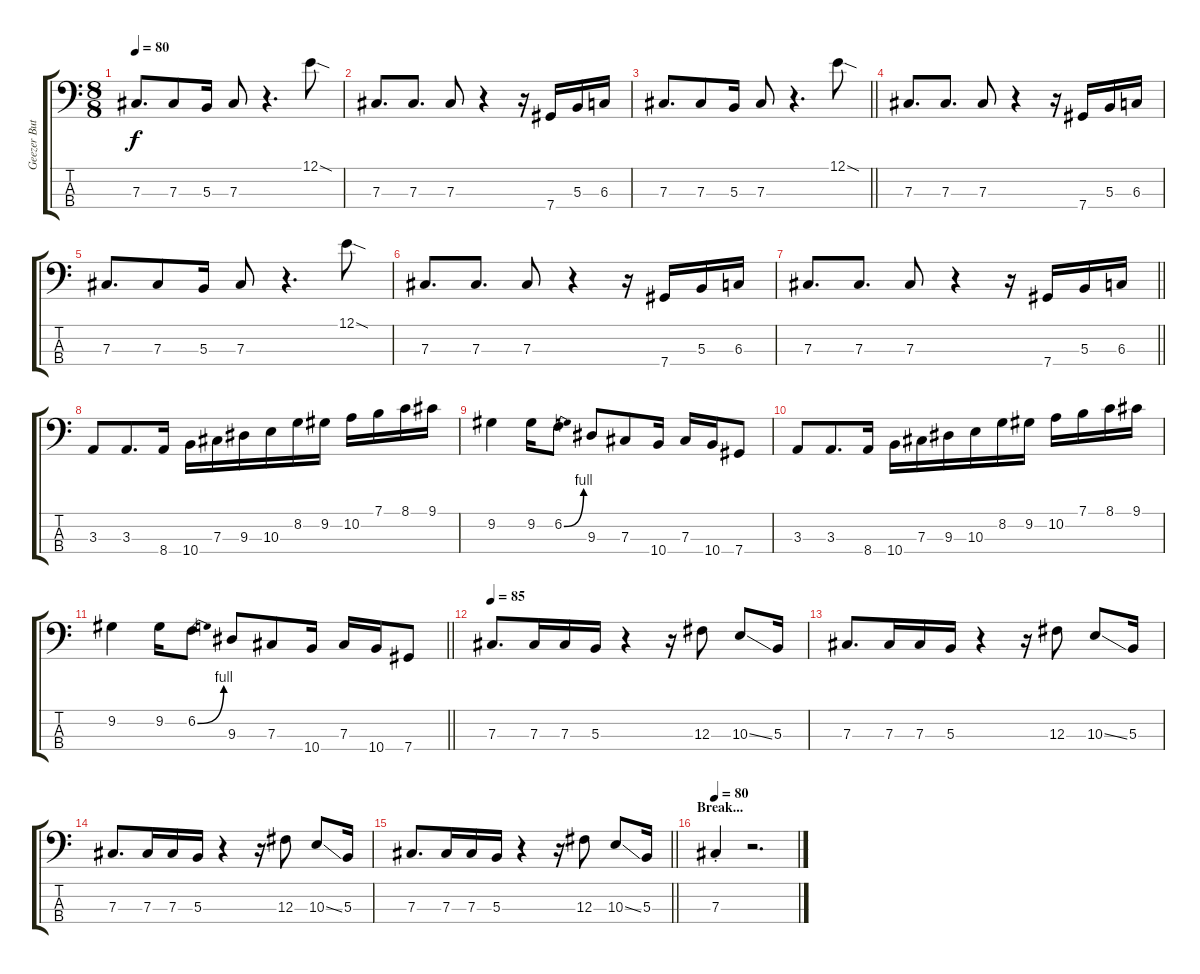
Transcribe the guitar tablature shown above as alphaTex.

\track ("Geezer Butler (Bass)" "Geezer But") {instrument electricbassfinger}
\staff {score tabs}
\tuning (E2 B1 Gb1 Db1) {hide}
\ts (8 8)
\tempo 80
\clef f4
\ks c
7.3.8{d dy f} 7.3.8 5.3.16 7.3.8 r.4{d} 12.1{sod}.8 |
7.3.8{d} 7.3.8{d} 7.3.8 r.4 r.16 7.4.16 5.3.16 6.3.16 |
\barLineRight lightlight
7.3.8{d} 7.3.8 5.3.16 7.3.8 r.4{d} 12.1{sod}.8 |
7.3.8{d} 7.3.8{d} 7.3.8 r.4 r.16 7.4.16 5.3.16 6.3.16 |
7.3.8{d} 7.3.8 5.3.16 7.3.8 r.4{d} 12.1{sod}.8 |
7.3.8{d} 7.3.8{d} 7.3.8 r.4 r.16 7.4.16 5.3.16 6.3.16 |
\barLineRight lightlight
7.3.8{d} 7.3.8{d} 7.3.8 r.4 r.16 7.4.16 5.3.16 6.3.16 |
3.3.8 3.3.8{d} 8.4.16 10.4.16 7.3.16 9.3.16 10.3.16 8.2.16 9.2.16 10.2.16 7.1.16 8.1.16 9.1.16 |
9.2.4 9.2.16 6.2{be (bend 0 0 60 4)}.8 9.3.8 7.3.8 10.4.16 7.3.16 10.4.16 7.4.8 |
3.3.8 3.3.8{d} 8.4.16 10.4.16 7.3.16 9.3.16 10.3.16 8.2.16 9.2.16 10.2.16 7.1.16 8.1.16 9.1.16 |
\barLineRight lightlight
9.2.4 9.2.16 6.2{be (bend 0 0 60 4)}.8 9.3.8 7.3.8 10.4.16 7.3.16 10.4.16 7.4.8 |
\tempo 85
7.3.8{d} 7.3.16 7.3.16 5.3.16 r.4 r.16 12.3.8 10.3{ss}.8 5.3.16 |
7.3.8{d} 7.3.16 7.3.16 5.3.16 r.4 r.16 12.3.8 10.3{ss}.8 5.3.16 |
7.3.8{d} 7.3.16 7.3.16 5.3.16 r.4 r.16 12.3.8 10.3{ss}.8 5.3.16 |
\barLineRight lightlight
7.3.8{d} 7.3.16 7.3.16 5.3.16 r.4 r.16 12.3.8 10.3{ss}.8 5.3.16 |
\section ("" "Break...")
\tempo 80
7.3{st}.4 r.2{d}
